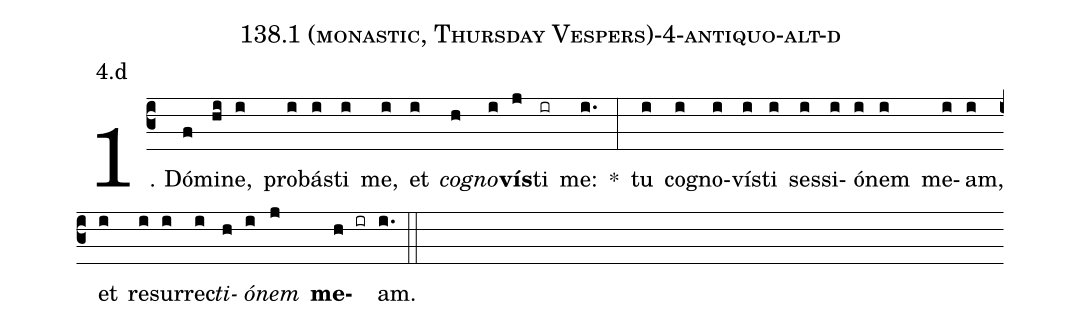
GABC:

name: 138.1 (monastic, Thursday Vespers)-4-antiquo-alt-d;
annotation: 4.d;
%%
(c3)1. Dó(f)mi(hi)ne,(i) pro(i)bás(i)ti(i) me,(i) et(i) <i>co</i>(h)<i>gno</i>(i)<b>vís</b>(j)ti(ir) me:(i.) *(:) tu(i) co(i)gno(i)vís(i)ti(i) ses(i)si(i)ó(i)nem(i) me(i)am,(i) et(i) re(i)sur(i)rec(i)<i>ti</i>(h)<i>ó</i>(i)<i>nem</i>(j) <b>me</b>(h ir)am.(i.) (::)
